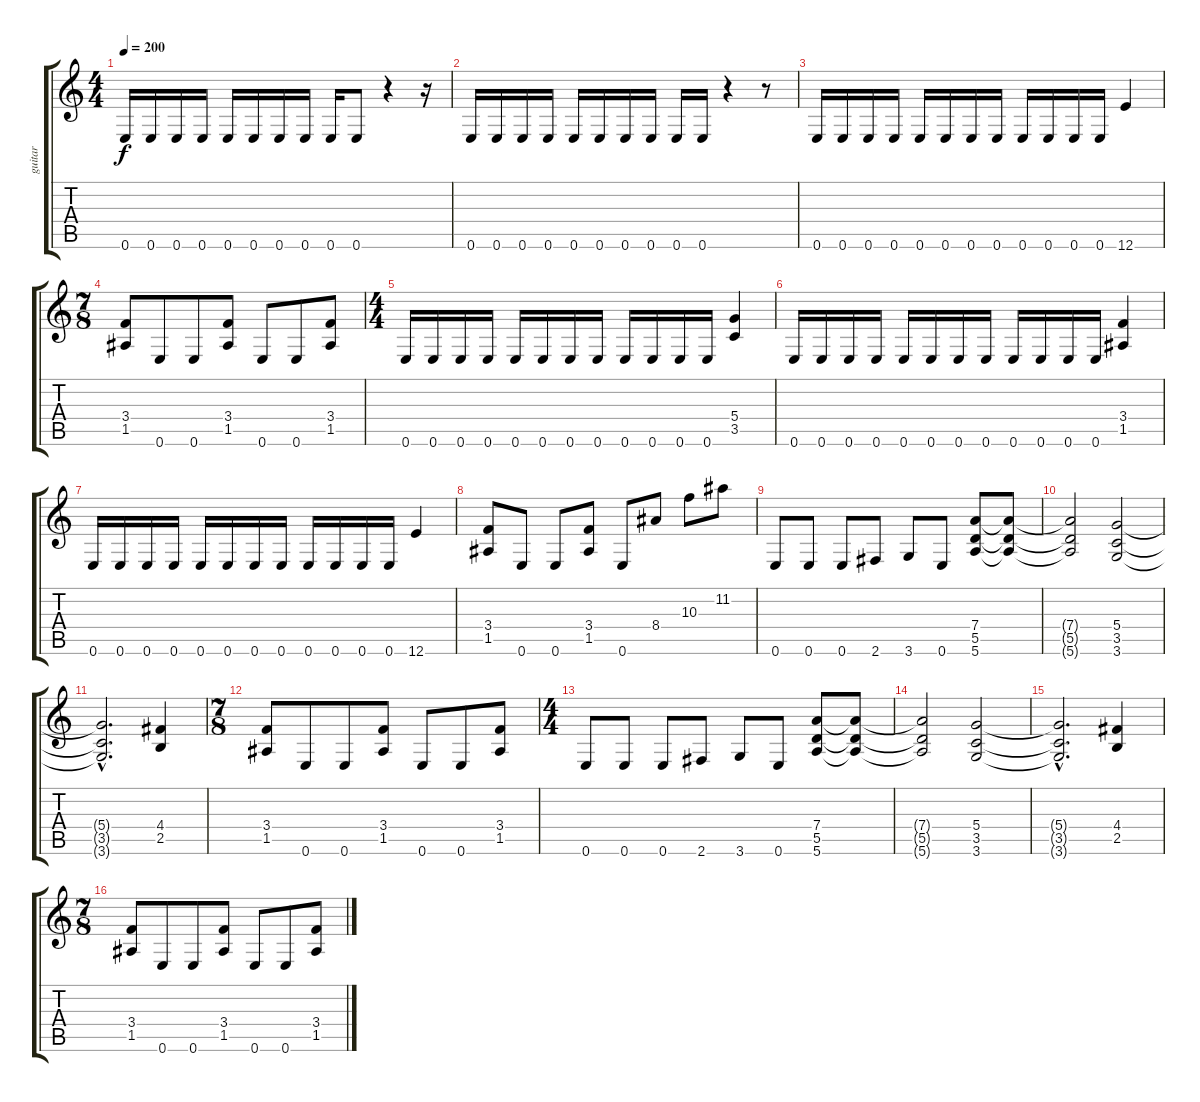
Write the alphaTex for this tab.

\track ("guitar" "guitar") {instrument distortionguitar}
\staff {score tabs}
\tuning (E4 B3 G3 D3 A2 E2) {hide}
\ts (4 4)
\tempo 200
\clef g2
\ks c
0.6.16{dy f instrument distortionguitar} 0.6.16 0.6.16 0.6.16 0.6.16 0.6.16 0.6.16 0.6.16 0.6.16 0.6.8 r.4 r.16 |
0.6.16 0.6.16 0.6.16 0.6.16 0.6.16 0.6.16 0.6.16 0.6.16 0.6.16 0.6.16 r.4 r.8 |
0.6.16 0.6.16 0.6.16 0.6.16 0.6.16 0.6.16 0.6.16 0.6.16 0.6.16 0.6.16 0.6.16 0.6.16 12.6.4 |
\ts (7 8)
(3.4 1.5).8 0.6.8 0.6.8 (3.4 1.5).8 0.6.8 0.6.8 (3.4 1.5).8 |
\ts (4 4)
0.6.16 0.6.16 0.6.16 0.6.16 0.6.16 0.6.16 0.6.16 0.6.16 0.6.16 0.6.16 0.6.16 0.6.16 (5.4 3.5).4 |
0.6.16 0.6.16 0.6.16 0.6.16 0.6.16 0.6.16 0.6.16 0.6.16 0.6.16 0.6.16 0.6.16 0.6.16 (3.4 1.5).4 |
0.6.16 0.6.16 0.6.16 0.6.16 0.6.16 0.6.16 0.6.16 0.6.16 0.6.16 0.6.16 0.6.16 0.6.16 12.6.4 |
(3.4 1.5).8 0.6.8 0.6.8 (3.4 1.5).8 0.6.8 8.4.8 10.3.8 11.2.8 |
0.6.8 0.6.8 0.6.8 2.6.8 3.6.8 0.6.8 (7.4 5.5 5.6).8 (7.4{t} 5.5{t} 5.6{t}).8 |
(7.4{t} 5.5{t} 5.6{t}).2 (5.4 3.5 3.6).2 |
(5.4{hac t} 3.5{hac t} 3.6{hac t}).2{d} (4.4 2.5).4 |
\ts (7 8)
(3.4 1.5).8 0.6.8 0.6.8 (3.4 1.5).8 0.6.8 0.6.8 (3.4 1.5).8 |
\ts (4 4)
0.6.8 0.6.8 0.6.8 2.6.8 3.6.8 0.6.8 (7.4 5.5 5.6).8 (7.4{t} 5.5{t} 5.6{t}).8 |
(7.4{t} 5.5{t} 5.6{t}).2 (5.4 3.5 3.6).2 |
(5.4{hac t} 3.5{hac t} 3.6{hac t}).2{d} (4.4 2.5).4 |
\ts (7 8)
(3.4 1.5).8 0.6.8 0.6.8 (3.4 1.5).8 0.6.8 0.6.8 (3.4 1.5).8
